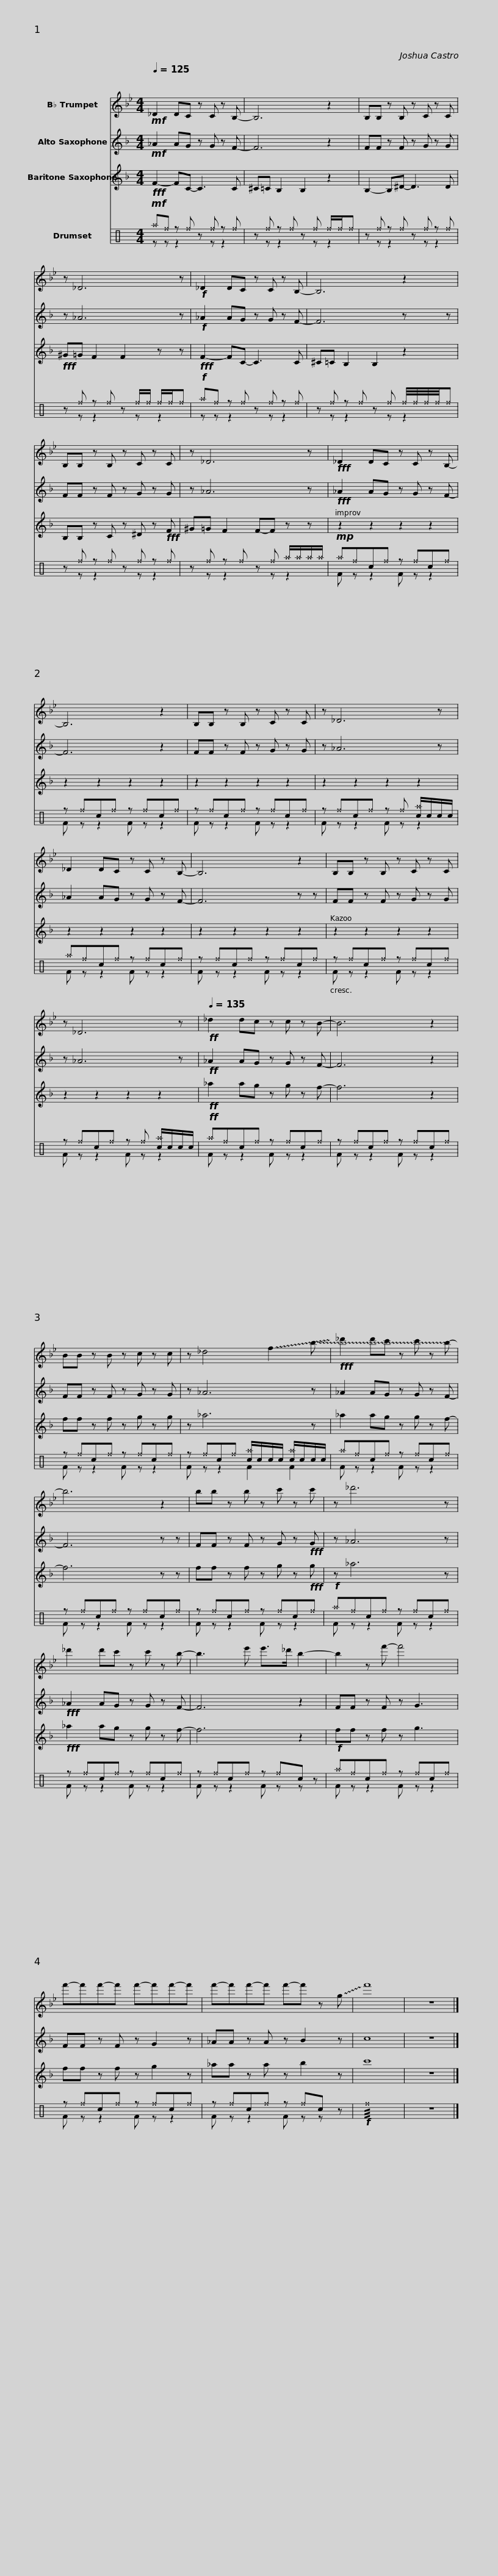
X:1
%%score 1 2 3 ( 4 5 )
L:1/8
Q:1/4=125
M:4/4
I:linebreak $
K:C
V:1 treble transpose=-2
V:2 treble transpose=-9
V:3 treble transpose=-21
V:4 perc
K:none
V:5 perc
K:none
V:1
[K:Bb]!mf! _D2 DC z C z B,- | B,6 z2 | B,B, z B, z C z C |$ z _D6 z |!f! _D2 DC z C z B,- | %5
 B,6 z2 |$ B,B, z B, z C z C | z _D6 z |!fff! _D2 DC z C z B,- | B,6 z2 |$ %10
 B,B, z B, z C z C | z _D6 z | _D2 DC z C z B,- | B,6 z2 |$ B,B, z B, z C z C | %15
 z _D6 z |!ff![Q:1/4=135] _d2 dc z c z B- | B6 z2 |$ BB z B z c z c | z _d4 !~(!f2 !~(!b | %20
!fff! !~)!_d'2 d'c' z c' z b- | b6 z2 |$ bb z b z c' z c' | z _d'6 z | _d'2 d'c' z c' z b- | %25
 b3 e' e'>_d' b2- |$ b2 z f'- f'4 | f'-f'f'-f' f'-f'f'-f' | f'-f'f'-f' f'-f' z !~(!g | !~)!f'8 | %30
 z8 |] %31
V:2
[K:F]!mf! _A2 AG z G z F- | F6 z2 | FF z F z G z G |$ z _A6 z |!f! _A2 AG z G z F- | %5
 F6 z z |$ FF z F z G z G | z _A6 z |!fff! _A2 AG z G z F- | F6 z2 |$ %10
 FF z F z G z G | z _A6 z | _A2 AG z G z F- | F6 z z |$ FF z F z G z G | %15
 z _A6 z |!ff! _A2 AG z G z F- | F6 z2 |$ FF z F z G z G | z _A6 z | %20
 _A2 AG z G z F- | F6 z z |$ FF z F z G z!fff! G | z _A6 z |!fff! _A2 AG z G z F- | %25
 F6 z2 |$ FF z F z G3 | FF z F z G2 z | _AA z A z B2 z | c8 | %30
 z8 |] %31
V:3
[K:F]!fff! F2- FC- C3 C | ^C=C B,2 B,2 z2 | B,2- B,^D- D3 D |$!fff! ^G=G F2 F2 z z |!fff! F2- FC- C3 C | %5
 ^C=C B,2 B,2 z2 |$ B,B, z C z ^D z!fff! F | ^G=G F2 F-F z z | z2 z2 z2 z2 | z2 z2 z2 z2 |$ %10
 z2 z2 z2 z2 | z2 z2 z2 z2 | z2 z2 z2 z2 | z2 z2 z2 z2 |$ z2 z2 z2 z2 | %15
 z2 z2 z2 z2 |!ff! _a2 ag z g z f- | f6 z2 |$ ff z f z g z g | z _a6 z | %20
 _a2 ag z g z f- | f6 z z |$ ff z f z g z!fff! g | z _a6 z |!fff! _a2 ag z g z f- | %25
 f6 z2 |$ ff z f z g3 | ff z f z g2 z | _aa z a z b2 z | c'8 | %30
 z8 |] %31
V:4
!mf! ^a^f z ^f z ^f z ^f | z ^f z ^f z ^f ^f/^f/^f | z ^f z ^f z ^f z ^f |$ z ^f z ^f z ^f/^f/ ^f/^f/^f |!f! ^a^f z ^f z ^f z ^f | %5
 z ^f z ^f z ^f ^f/4^f/4^f/4^f/4^f |$ z ^f z ^f z ^f z ^f | z ^f z ^f z ^f ^a/^a/^a/^a/ |!mp! ^a^fc^f z ^fc^f | z ^fc^f z ^fc^f |$ %10
 z ^fc^f z ^fc^f | z ^fc^f z ^f [c^a]/c/c/c/ | ^a^fc^f z ^fc^f | z ^fc^f z ^fc^f |$ z ^fc^f z ^fc^f | %15
 z ^fc^f z ^f [c^a]/c/c/c/ |!ff! ^a^fc^f z ^fc^f | z ^fc^f z ^fc^f |$ z ^fc^f z ^fc^f | z ^fc^f [c^a]/c/c/c/ [c^a]/c/c/c/ | %20
 ^a^fc^f z ^fc^f | z ^fc^f z ^fc^f |$ z ^fc^f z ^fc^f |!f! ^a^fc^f z ^fc^f | z ^fc^f z ^fc^f | %25
 z ^fc^f z ^fc z |$!f! ^a^fc^f z ^fc^f | z ^fc^f z ^fc^f | z ^fc^f z ^fc z |!f! !///!^f8 | %30
 z8 |] %31
V:5
 z z z2 z z z2 | z z z2 z z z2 | z z z2 z z z2 |$ z z z2 z z z2 | z z z2 z z z2 | %5
 z z z2 z z z2 |$ z z z2 z z z2 | z z z2 z z z2 | F z z2 F z z2 | F z z2 F z z2 |$ %10
 F z z2 F z z2 | F z z2 F z z2 | F z z2 F z z2 | F z z2 F z z2 |$ F z z2 F z z2 | %15
 F z z2 F z z2 | F z z2 F z z2 | F z z2 F z z2 |$ F z z2 F z z2 | F z z2 F2 F2 | %20
 F z z2 F z z2 | F z z2 F z z2 |$ F z z2 F z z2 | F z z2 F z z2 | F z z2 F z z2 | %25
 F z z2 F z z x |$ F z z2 F z z2 | F z z2 F z z2 | F z z2 F z z x | x8 | %30
 x8 |] %31
